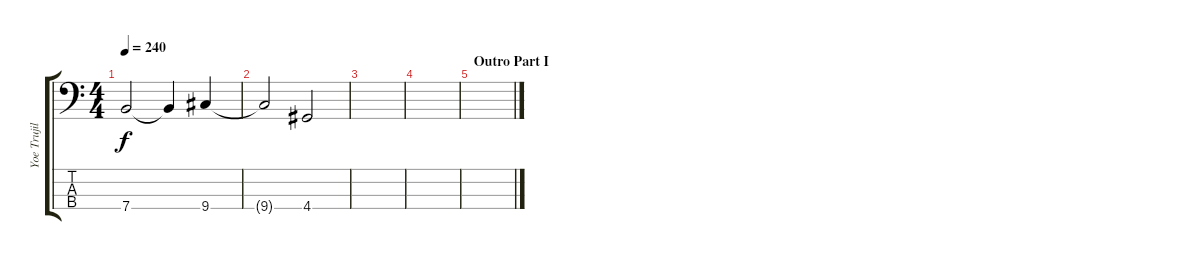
\track ("Yoe Trujilo" "Yoe Trujil") {instrument slapbass1}
\staff {score tabs}
\tuning (G2 D2 A1 E1) {hide}
\ts (4 4)
\tempo 240
\clef f4
\ks c
7.4.2{dy f} 7.4{t}.4 9.4.4 |
9.4{t}.2 4.4.2 |
|
|
\section ("" "Outro Part I")
